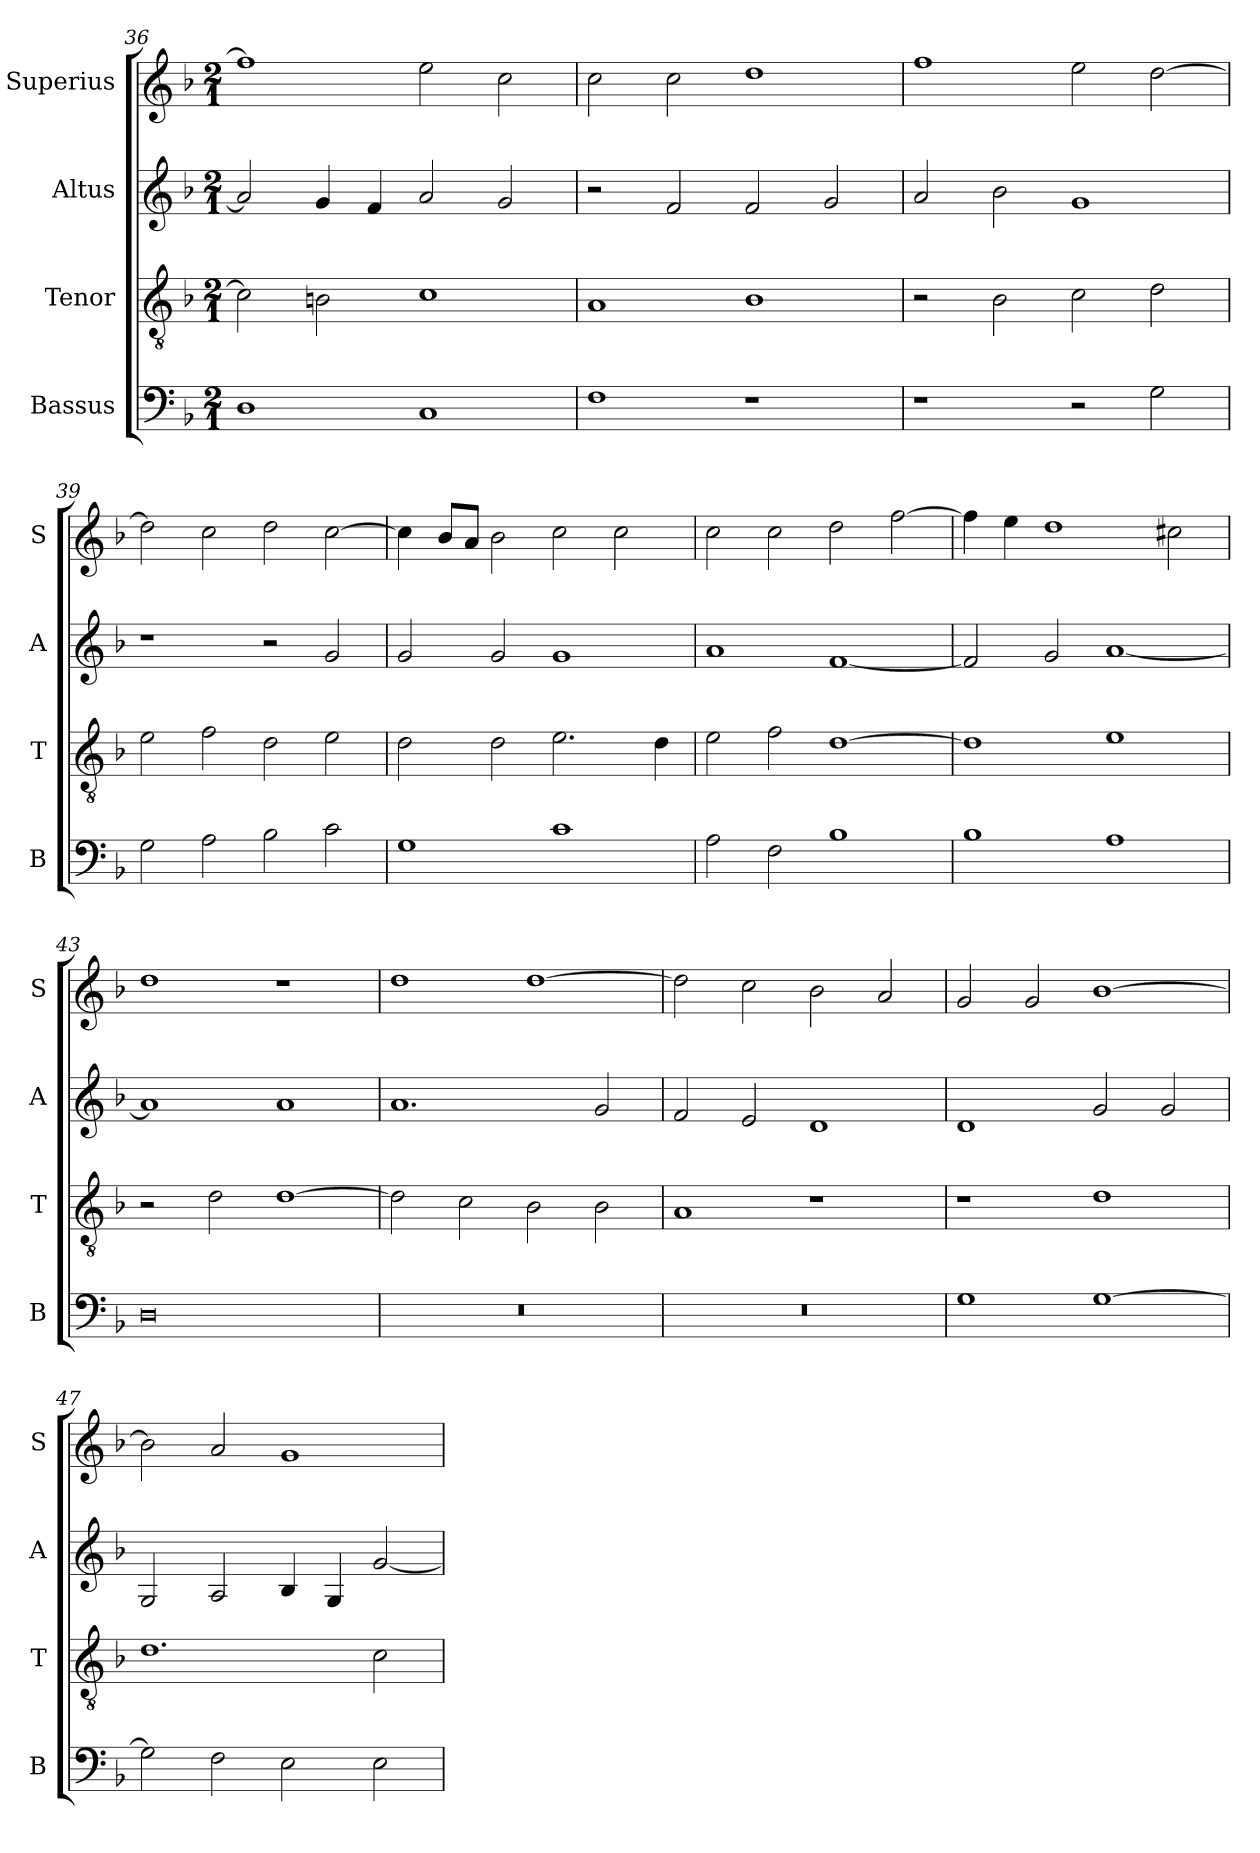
**kern	**kern	**kern	**kern
*part4	*part3	*part2	*part1
*staff4	*staff3	*staff2	*staff1
*I"Bassus	*I"Tenor	*I"Altus	*I"Superius
*I'B	*I'T	*I'A	*I'S
*clefF4	*clefGv2	*clefG2	*clefG2
*k[b-]	*k[b-]	*k[b-]	*k[b-]
*F:	*F:	*F:	*F:
*M2/1	*M2/1	*M2/1	*M2/1
=36	=36	=36	=36
1D	2c]	2a]	1ff]
.	2Bn	4g	.
.	.	4f	.
1C	1c	2a	2ee
.	.	2g	2cc
=37	=37	=37	=37
1F	1A	2r	2cc
.	.	2f	2cc
1r	1B-	2f	1dd
.	.	2g	.
=38	=38	=38	=38
1r	2r	2a	1ff
.	2B-	2b-	.
2r	2c	1g	2ee
2G	2d	.	[2dd
=39	=39	=39	=39
2G	2e	1r	2dd]
2A	2f	.	2cc
2B-	2d	2r	2dd
2c	2e	2g	[2cc
=40	=40	=40	=40
1G	2d	2g	4cc]
.	.	.	8b-L
.	.	.	8aJ
.	2d	2g	2b-
1c	2.e	1g	2cc
.	.	.	2cc
.	4d	.	.
=41	=41	=41	=41
2A	2e	1a	2cc
2F	2f	.	2cc
1B-	[1d	[1f	2dd
.	.	.	[2ff
=42	=42	=42	=42
1B-	1d]	2f]	4ff]
.	.	.	4ee
.	.	2g	1dd
1A	1e	[1a	.
.	.	.	2cc#X
=43	=43	=43	=43
0D	2r	1a]	1dd
.	2d	.	.
.	[1d	1a	1r
=44	=44	=44	=44
0r	2d]	1.a	1dd
.	2c	.	.
.	2B-	.	[1dd
.	2B-	2g	.
=45	=45	=45	=45
0r	1A	2f	2dd]
.	.	2e	2cc
.	1r	1d	2b-
.	.	.	2a
=46	=46	=46	=46
1G	1r	1d	2g
.	.	.	2g
[1G	1d	2g	[1b-
.	.	2g	.
=47	=47	=47	=47
2G]	1.d	2G	2b-]
2F	.	2A	2a
2E	.	4B-	1g
.	.	4G	.
2E	2c	[2g	.
=	=	=	=
*-	*-	*-	*-
